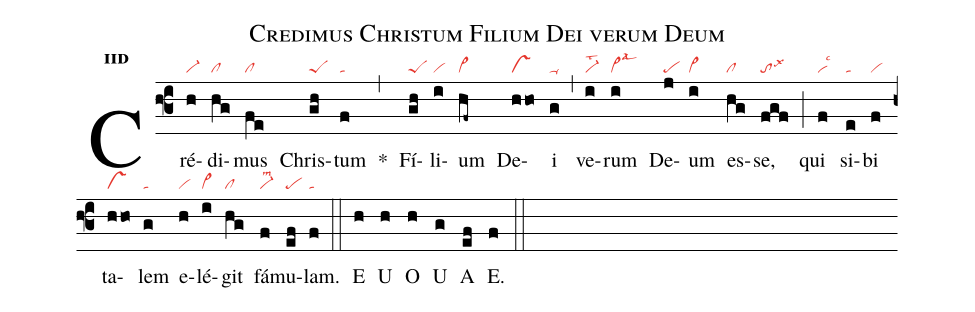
name:Credimus Christum Filium Dei verum Deum;
office-part:an;
mode:2d;
nabc-lines:1;
%%
initial-style: 1;
name:Credimus Christum Filium Dei verum Deum;
mode: 2;
office-part: Antiphona;
annotation: Ant.;
annotation: ii d;
nabc-lines:1;
%%
(f3) Cré(h|vi-)di(hg|cl)mus(fe|cl) Chris(gh|peS)tum(f|ta) <sp>*</sp>(,) Fí(gh|peS)li(i|vi)um(hf~|vi>) De(hho|vs)i(g|ta-) (,) ve(i|vi-lst2)rum(i|vi>lsal3) De(j|pe)um(i|vi>) es(hg|cl)se,(fgf|tolsx3) (;) qui(f|vilsc3) si(e|ta)bi(f|vi) ta(hho|vs)lem(g|ta) e(h|vi)lé(i|vi>)git(hg|cl) fá(f|vi-lsm2)mu(ef|pe)lam.(f|ta) (::)
<eu>E(h) U(h) O(h) U(g) A(ef) E.(f) </eu>(::)
